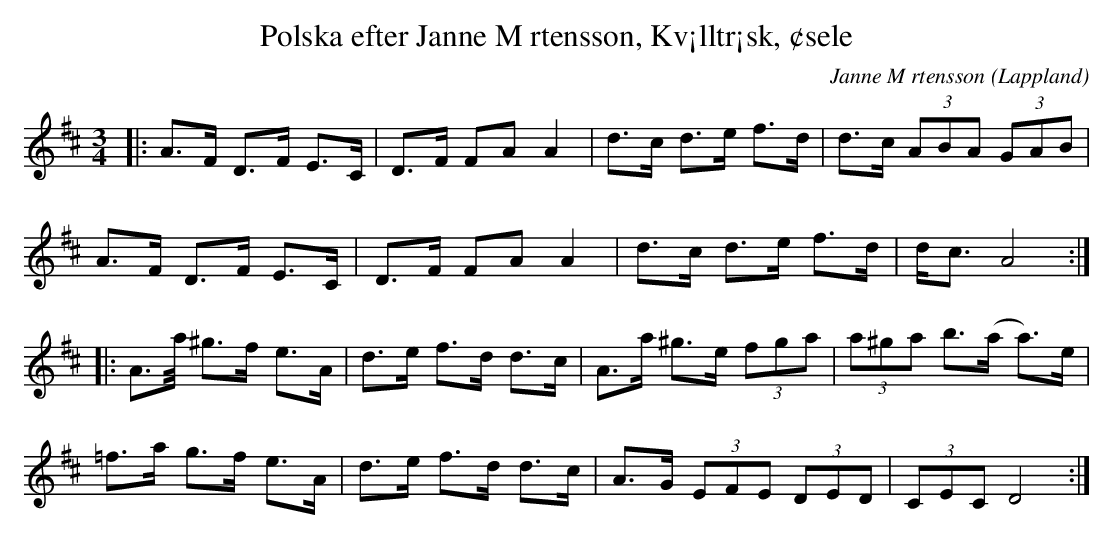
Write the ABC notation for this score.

X:1
T:Polska efter Janne M rtensson, Kv¡lltr¡sk, ¢sele
C:Janne M rtensson
O: Lappland
M:3/4
L:1/8
K:D
|: A>F D>F E>C | D>F FA A2 | d>c d>e f>d | d>c (3ABA (3GAB |
   A>F D>F E>C | D>F FA A2 | d>c d>e f>d | d<c A4 :|
|: A>a/2 ^g>f e>A | d>e f>d d>c | A>a ^g>e (3fga | (3a^ga b>(a a)>e |
   =f>a g>f e>A | d>e f>d d>c | A>G (3EFE (3DED | (3CEC D4 :|
